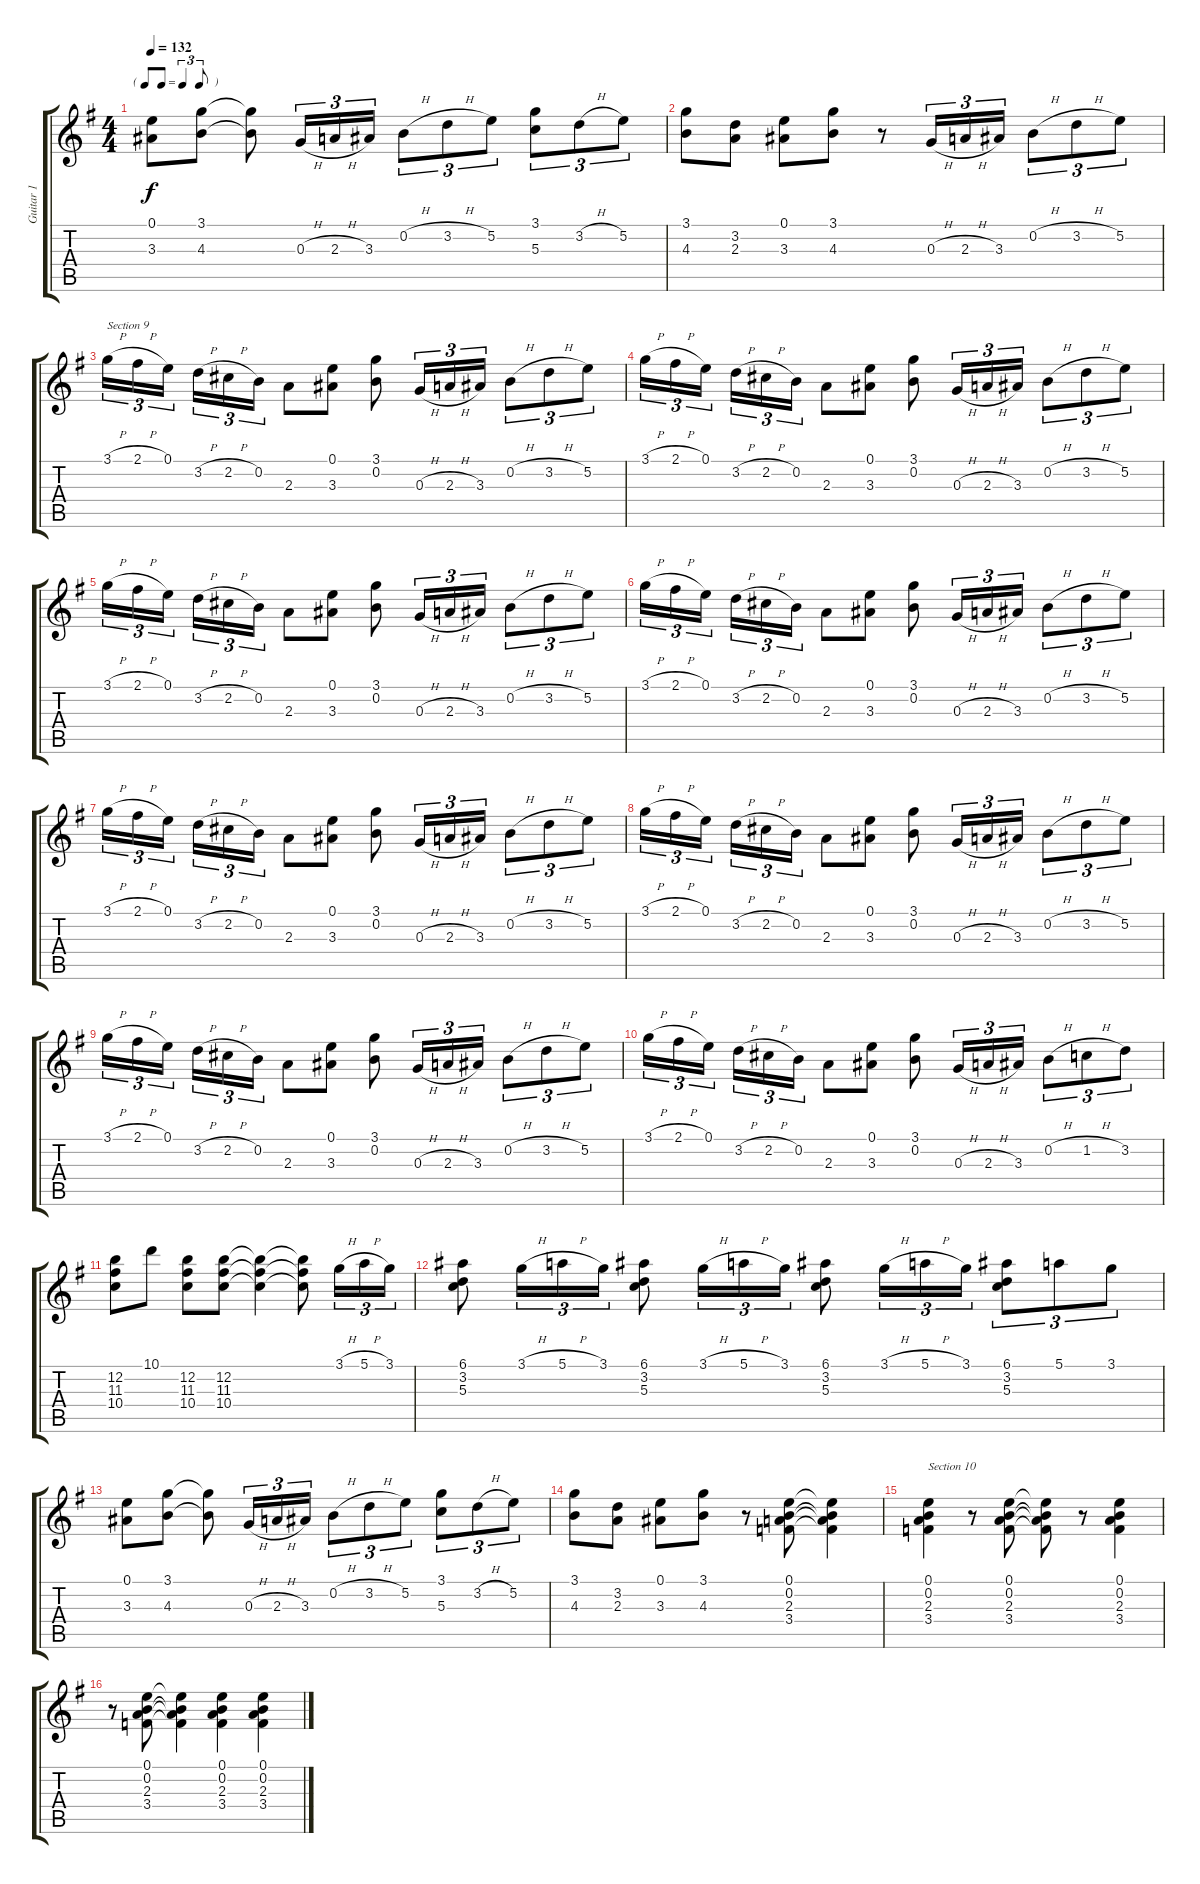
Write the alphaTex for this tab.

\track ("Guitar 1" "Guitar 1") {instrument acousticguitarsteel}
\staff {score tabs}
\tuning (E4 B3 G3 D3 A2 E2) {hide}
\ts (4 4)
\tf triplet8th
\tempo 132
\clef g2
\ks g
(0.1 3.3).8{dy f} (3.1 4.3).8 (3.1{t} 4.3{t}).8 0.3{h}.16{tu (3 2)} 2.3{h}.16{tu (3 2)} 3.3.16{tu (3 2)} 0.2{h}.8{tu (3 2)} 3.2{h}.8{tu (3 2)} 5.2.8{tu (3 2)} (3.1 5.3).8{tu (3 2)} 3.2{h}.8{tu (3 2)} 5.2.8{tu (3 2)} |
(3.1 4.3).8 (3.2 2.3).8 (0.1 3.3).8 (3.1 4.3).8 r.8 0.3{h}.16{tu (3 2)} 2.3{h}.16{tu (3 2)} 3.3.16{tu (3 2)} 0.2{h}.8{tu (3 2)} 3.2{h}.8{tu (3 2)} 5.2.8{tu (3 2)} |
3.1{h}.16{tu (3 2) txt "Section 9"} 2.1{h}.16{tu (3 2)} 0.1.16{tu (3 2)} 3.2{h}.16{tu (3 2)} 2.2{h}.16{tu (3 2)} 0.2.16{tu (3 2)} 2.3.8 (0.1 3.3).8 (3.1 0.2).8 0.3{h}.16{tu (3 2)} 2.3{h}.16{tu (3 2)} 3.3.16{tu (3 2)} 0.2{h}.8{tu (3 2)} 3.2{h}.8{tu (3 2)} 5.2.8{tu (3 2)} |
3.1{h}.16{tu (3 2)} 2.1{h}.16{tu (3 2)} 0.1.16{tu (3 2)} 3.2{h}.16{tu (3 2)} 2.2{h}.16{tu (3 2)} 0.2.16{tu (3 2)} 2.3.8 (0.1 3.3).8 (3.1 0.2).8 0.3{h}.16{tu (3 2)} 2.3{h}.16{tu (3 2)} 3.3.16{tu (3 2)} 0.2{h}.8{tu (3 2)} 3.2{h}.8{tu (3 2)} 5.2.8{tu (3 2)} |
3.1{h}.16{tu (3 2)} 2.1{h}.16{tu (3 2)} 0.1.16{tu (3 2)} 3.2{h}.16{tu (3 2)} 2.2{h}.16{tu (3 2)} 0.2.16{tu (3 2)} 2.3.8 (0.1 3.3).8 (3.1 0.2).8 0.3{h}.16{tu (3 2)} 2.3{h}.16{tu (3 2)} 3.3.16{tu (3 2)} 0.2{h}.8{tu (3 2)} 3.2{h}.8{tu (3 2)} 5.2.8{tu (3 2)} |
3.1{h}.16{tu (3 2)} 2.1{h}.16{tu (3 2)} 0.1.16{tu (3 2)} 3.2{h}.16{tu (3 2)} 2.2{h}.16{tu (3 2)} 0.2.16{tu (3 2)} 2.3.8 (0.1 3.3).8 (3.1 0.2).8 0.3{h}.16{tu (3 2)} 2.3{h}.16{tu (3 2)} 3.3.16{tu (3 2)} 0.2{h}.8{tu (3 2)} 3.2{h}.8{tu (3 2)} 5.2.8{tu (3 2)} |
3.1{h}.16{tu (3 2)} 2.1{h}.16{tu (3 2)} 0.1.16{tu (3 2)} 3.2{h}.16{tu (3 2)} 2.2{h}.16{tu (3 2)} 0.2.16{tu (3 2)} 2.3.8 (0.1 3.3).8 (3.1 0.2).8 0.3{h}.16{tu (3 2)} 2.3{h}.16{tu (3 2)} 3.3.16{tu (3 2)} 0.2{h}.8{tu (3 2)} 3.2{h}.8{tu (3 2)} 5.2.8{tu (3 2)} |
3.1{h}.16{tu (3 2)} 2.1{h}.16{tu (3 2)} 0.1.16{tu (3 2)} 3.2{h}.16{tu (3 2)} 2.2{h}.16{tu (3 2)} 0.2.16{tu (3 2)} 2.3.8 (0.1 3.3).8 (3.1 0.2).8 0.3{h}.16{tu (3 2)} 2.3{h}.16{tu (3 2)} 3.3.16{tu (3 2)} 0.2{h}.8{tu (3 2)} 3.2{h}.8{tu (3 2)} 5.2.8{tu (3 2)} |
3.1{h}.16{tu (3 2)} 2.1{h}.16{tu (3 2)} 0.1.16{tu (3 2)} 3.2{h}.16{tu (3 2)} 2.2{h}.16{tu (3 2)} 0.2.16{tu (3 2)} 2.3.8 (0.1 3.3).8 (3.1 0.2).8 0.3{h}.16{tu (3 2)} 2.3{h}.16{tu (3 2)} 3.3.16{tu (3 2)} 0.2{h}.8{tu (3 2)} 3.2{h}.8{tu (3 2)} 5.2.8{tu (3 2)} |
3.1{h}.16{tu (3 2)} 2.1{h}.16{tu (3 2)} 0.1.16{tu (3 2)} 3.2{h}.16{tu (3 2)} 2.2{h}.16{tu (3 2)} 0.2.16{tu (3 2)} 2.3.8 (0.1 3.3).8 (3.1 0.2).8 0.3{h}.16{tu (3 2)} 2.3{h}.16{tu (3 2)} 3.3.16{tu (3 2)} 0.2{h}.8{tu (3 2)} 1.2{h}.8{tu (3 2)} 3.2.8{tu (3 2)} |
(12.2 11.3 10.4).8 10.1.8 (12.2 11.3 10.4).8 (12.2 11.3 10.4).8 (12.2{t} 11.3{t} 10.4{t}).4 (12.2{t} 11.3{t} 10.4{t}).8 3.1{h}.16{tu (3 2)} 5.1{h}.16{tu (3 2)} 3.1.16{tu (3 2)} |
(6.1 3.2 5.3).8 3.1{h}.16{tu (3 2)} 5.1{h}.16{tu (3 2)} 3.1.16{tu (3 2)} (6.1 3.2 5.3).8 3.1{h}.16{tu (3 2)} 5.1{h}.16{tu (3 2)} 3.1.16{tu (3 2)} (6.1 3.2 5.3).8 3.1{h}.16{tu (3 2)} 5.1{h}.16{tu (3 2)} 3.1.16{tu (3 2)} (6.1 3.2 5.3).8{tu (3 2)} 5.1.8{tu (3 2)} 3.1.8{tu (3 2)} |
(0.1 3.3).8 (3.1 4.3).8 (3.1{t} 4.3{t}).8 0.3{h}.16{tu (3 2)} 2.3{h}.16{tu (3 2)} 3.3.16{tu (3 2)} 0.2{h}.8{tu (3 2)} 3.2{h}.8{tu (3 2)} 5.2.8{tu (3 2)} (3.1 5.3).8{tu (3 2)} 3.2{h}.8{tu (3 2)} 5.2.8{tu (3 2)} |
(3.1 4.3).8 (3.2 2.3).8 (0.1 3.3).8 (3.1 4.3).8 r.8 (0.1 0.2 2.3 3.4).8 (0.1{t} 0.2{t} 2.3{t} 3.4{t}).4 |
(0.1 0.2 2.3 3.4).4{txt "Section 10"} r.8 (0.1 0.2 2.3 3.4).8 (0.1{t} 0.2{t} 2.3{t} 3.4{t}).8 r.8 (0.1 0.2 2.3 3.4).4 |
r.8 (0.1 0.2 2.3 3.4).8 (0.1{t} 0.2{t} 2.3{t} 3.4{t}).4 (0.1 0.2 2.3 3.4).4 (0.1 0.2 2.3 3.4).4
